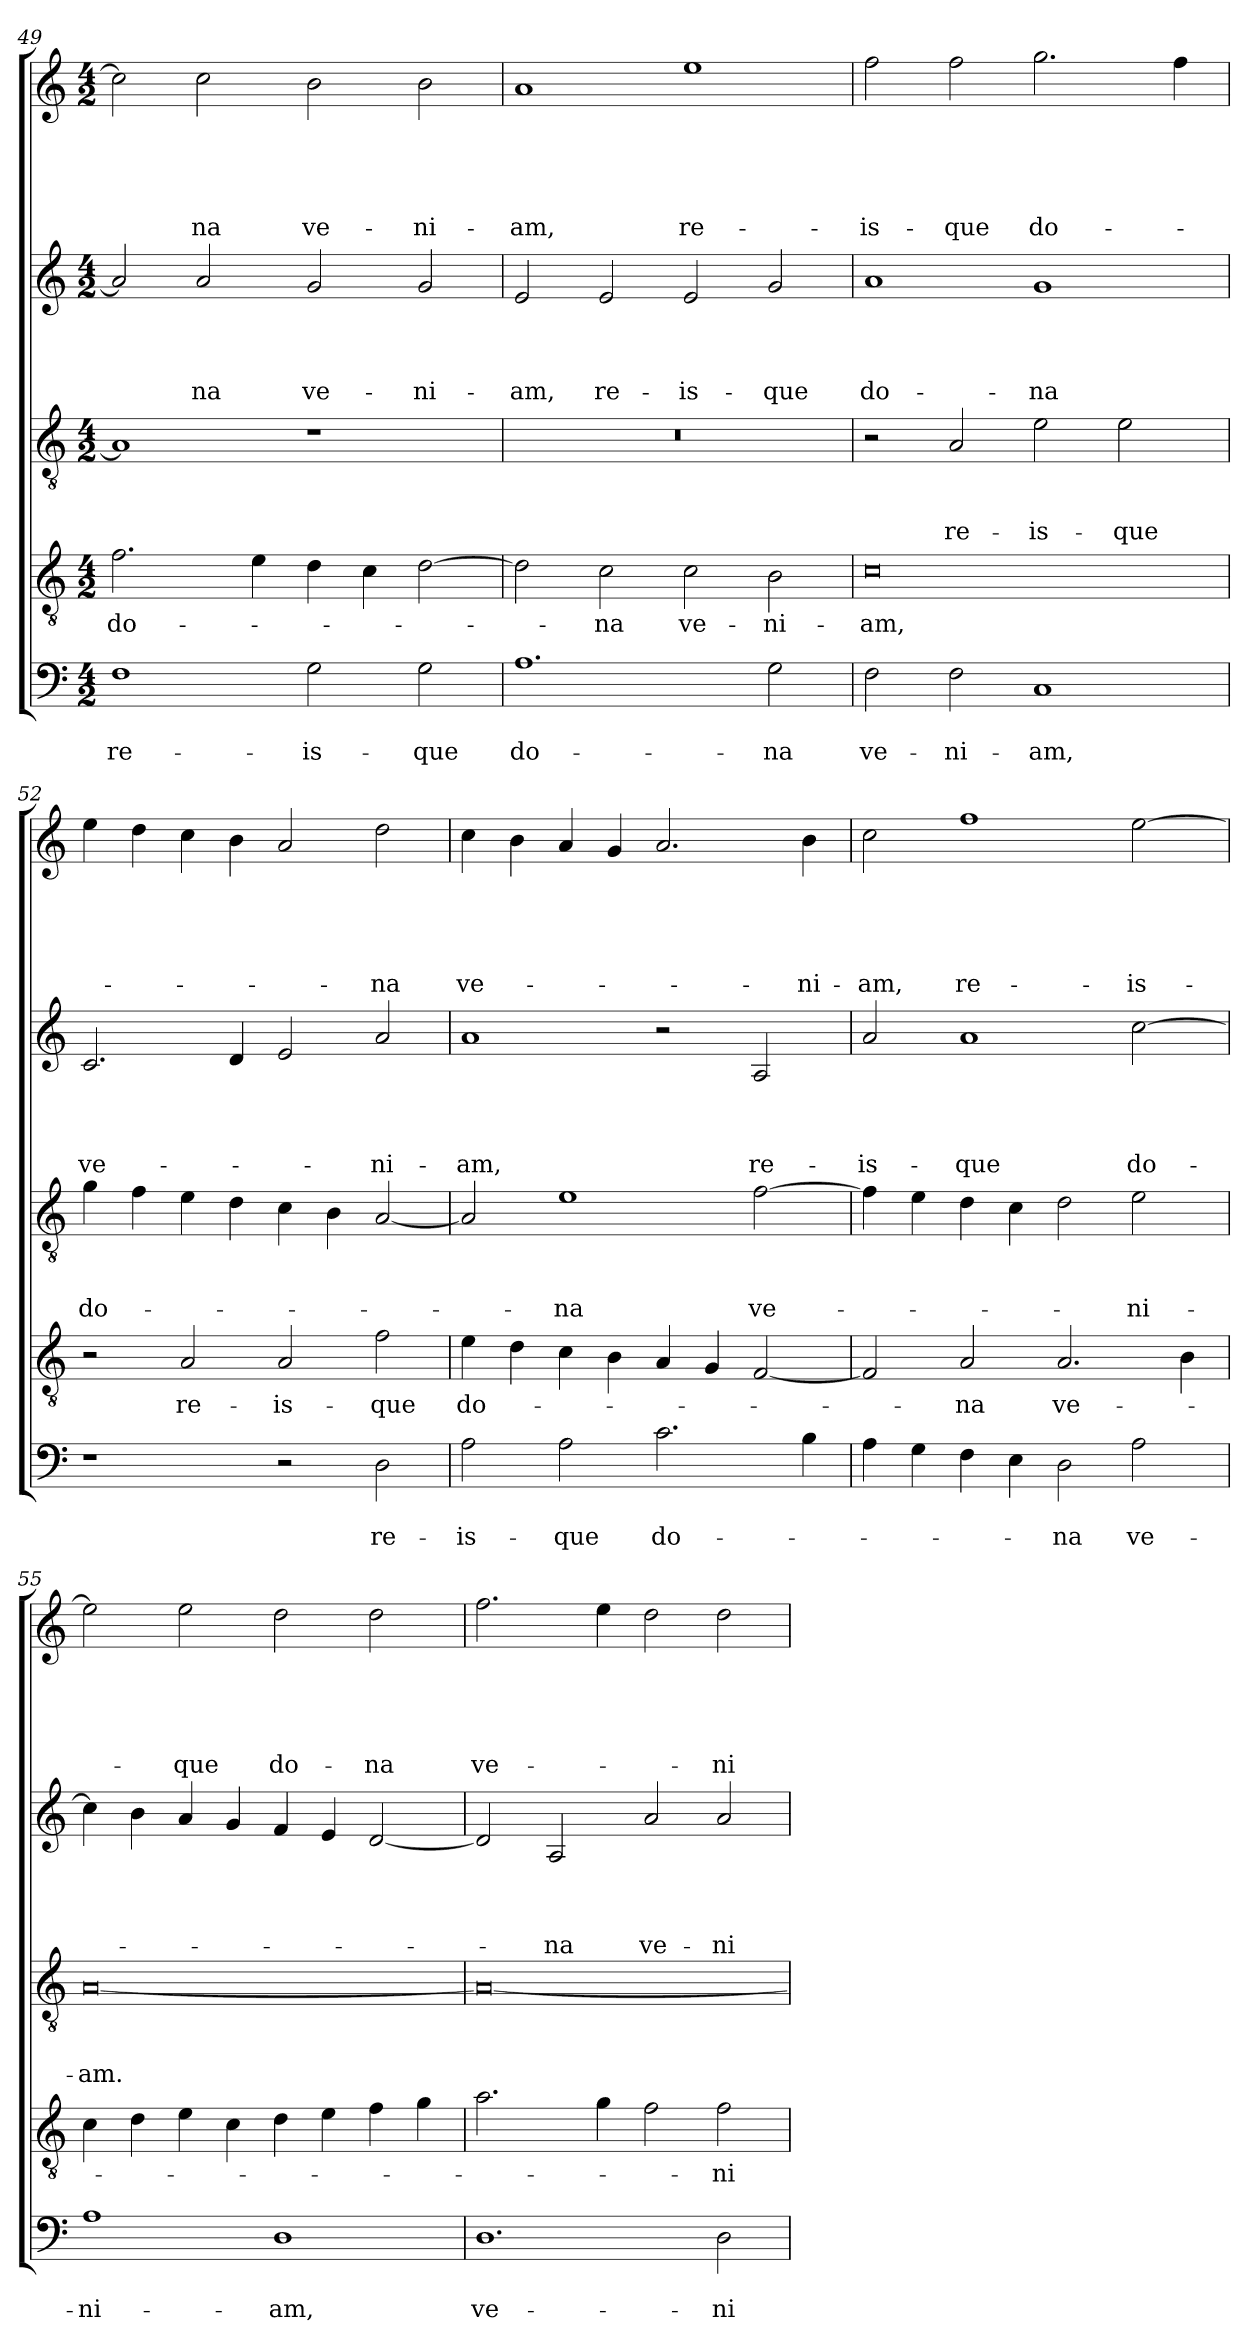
**kern	**text	**text	**kern	**text	**kern	**text	**text	**text	**kern	**text	**text	**text	**text	**kern	**text	**text	**text	**text	**text
*part5	*part5	*part5	*part4	*part4	*part3	*part3	*part3	*part3	*part2	*part2	*part2	*part2	*part2	*part1	*part1	*part1	*part1	*part1	*part1
*staff5	*staff5	*staff5	*staff4	*staff4	*staff3	*staff3	*staff3	*staff3	*staff2	*staff2	*staff2	*staff2	*staff2	*staff1	*staff1	*staff1	*staff1	*staff1	*staff1
*clefF4	*	*	*clefGv2	*	*clefGv2	*	*	*	*clefG2	*	*	*	*	*clefG2	*	*	*	*	*
*k[]	*	*	*k[]	*	*k[]	*	*	*	*k[]	*	*	*	*	*k[]	*	*	*	*	*
*C:	*	*	*C:	*	*C:	*	*	*	*C:	*	*	*	*	*C:	*	*	*	*	*
*M4/2	*	*	*M4/2	*	*M4/2	*	*	*	*M4/2	*	*	*	*	*M4/2	*	*	*	*	*
=49	=49	=49	=49	=49	=49	=49	=49	=49	=49	=49	=49	=49	=49	=49	=49	=49	=49	=49	=49
!	!	!LO:LY:b	!	!LO:LY:b	!	!	!	!	!	!	!	!	!	!	!	!	!	!	!
1F	.	re-	2.f\	do-	1A]	.	.	.	2a/]	.	.	.	.	2cc\]	.	.	.	.	.
!	!	!	!	!	!	!	!	!	!	!	!	!	!LO:LY:b	!	!	!	!	!	!LO:LY:b
.	.	.	.	.	.	.	.	.	2a/	.	.	.	-na	2cc\	.	.	.	.	-na
.	.	.	4e\	.	.	.	.	.	.	.	.	.	.	.	.	.	.	.	.
!	!	!LO:LY:b	!	!	!	!	!	!	!	!	!	!	!LO:LY:b	!	!	!	!	!	!LO:LY:b
2G\	.	-is-	4d\	.	1r	.	.	.	2g/	.	.	.	ve-	2b\	.	.	.	.	ve-
.	.	.	4c\	.	.	.	.	.	.	.	.	.	.	.	.	.	.	.	.
!	!	!LO:LY:b	!	!	!	!	!	!	!	!	!	!	!LO:LY:b	!	!	!	!	!	!LO:LY:b
2G\	.	-que	[2d\	.	.	.	.	.	2g/	.	.	.	-ni-	2b\	.	.	.	.	-ni-
=50	=50	=50	=50	=50	=50	=50	=50	=50	=50	=50	=50	=50	=50	=50	=50	=50	=50	=50	=50
!	!	!LO:LY:b	!	!	!	!	!	!	!	!	!	!	!LO:LY:b	!	!	!	!	!	!LO:LY:b
1.A	.	do-	2d\]	.	0r	.	.	.	2e/	.	.	.	-am,	1a	.	.	.	.	-am,
!	!	!	!	!LO:LY:b	!	!	!	!	!	!	!	!	!LO:LY:b	!	!	!	!	!	!
.	.	.	2c\	-na	.	.	.	.	2e/	.	.	.	re-	.	.	.	.	.	.
!	!	!	!	!LO:LY:b	!	!	!	!	!	!	!	!	!LO:LY:b	!	!	!	!	!	!LO:LY:b
.	.	.	2c\	ve-	.	.	.	.	2e/	.	.	.	-is-	1ee	.	.	.	.	re-
!	!	!LO:LY:b	!	!LO:LY:b	!	!	!	!	!	!	!	!	!LO:LY:b	!	!	!	!	!	!
2G\	.	-na	2B\	-ni-	.	.	.	.	2g/	.	.	.	-que	.	.	.	.	.	.
!!LO:LB:g=z
=51	=51	=51	=51	=51	=51	=51	=51	=51	=51	=51	=51	=51	=51	=51	=51	=51	=51	=51	=51
!	!	!LO:LY:b	!	!LO:LY:b	!	!	!	!	!	!	!	!	!LO:LY:b	!	!	!	!	!	!LO:LY:b
2F\	.	ve-	0c	-am,	2r	.	.	.	1a	.	.	.	do-	2ff\	.	.	.	.	-is-
!	!	!LO:LY:b	!	!	!	!	!	!LO:LY:b	!	!	!	!	!	!	!	!	!	!	!LO:LY:b
2F\	.	-ni-	.	.	2A/	.	.	re-	.	.	.	.	.	2ff\	.	.	.	.	-que
!	!	!LO:LY:b	!	!	!	!	!	!LO:LY:b	!	!	!	!	!LO:LY:b	!	!	!	!	!	!LO:LY:b
1C	.	-am,	.	.	2e\	.	.	-is-	1g	.	.	.	-na	2.gg\	.	.	.	.	do-
!	!	!	!	!	!	!	!	!LO:LY:b	!	!	!	!	!	!	!	!	!	!	!
.	.	.	.	.	2e\	.	.	-que	.	.	.	.	.	.	.	.	.	.	.
.	.	.	.	.	.	.	.	.	.	.	.	.	.	4ff\	.	.	.	.	.
=52	=52	=52	=52	=52	=52	=52	=52	=52	=52	=52	=52	=52	=52	=52	=52	=52	=52	=52	=52
!	!	!	!	!	!	!	!	!LO:LY:b	!	!	!	!	!LO:LY:b	!	!	!	!	!	!
1r	.	.	2r	.	4g\	.	.	do-	2.c/	.	.	.	ve-	4ee\	.	.	.	.	.
.	.	.	.	.	4f\	.	.	.	.	.	.	.	.	4dd\	.	.	.	.	.
!	!	!	!	!LO:LY:b	!	!	!	!	!	!	!	!	!	!	!	!	!	!	!
.	.	.	2A/	re-	4e\	.	.	.	.	.	.	.	.	4cc\	.	.	.	.	.
.	.	.	.	.	4d\	.	.	.	4d/	.	.	.	.	4b\	.	.	.	.	.
!	!	!	!	!LO:LY:b	!	!	!	!	!	!	!	!	!	!	!	!	!	!	!
2r	.	.	2A/	-is-	4c\	.	.	.	2e/	.	.	.	.	2a/	.	.	.	.	.
.	.	.	.	.	4B\	.	.	.	.	.	.	.	.	.	.	.	.	.	.
!	!	!LO:LY:b	!	!LO:LY:b	!	!	!	!	!	!	!	!	!LO:LY:b	!	!	!	!	!	!LO:LY:b
2D\	.	re-	2f\	-que	[2A/	.	.	.	2a/	.	.	.	-ni-	2dd\	.	.	.	.	-na
=53	=53	=53	=53	=53	=53	=53	=53	=53	=53	=53	=53	=53	=53	=53	=53	=53	=53	=53	=53
!	!	!LO:LY:b	!	!LO:LY:b	!	!	!	!	!	!	!	!	!LO:LY:b	!	!	!	!	!	!LO:LY:b
2A\	.	-is-	4e\	do-	2A/]	.	.	.	1a	.	.	.	-am,	4cc\	.	.	.	.	ve-
.	.	.	4d\	.	.	.	.	.	.	.	.	.	.	4b\	.	.	.	.	.
!	!	!LO:LY:b	!	!	!	!	!	!LO:LY:b	!	!	!	!	!	!	!	!	!	!	!
2A\	.	-que	4c\	.	1e	.	.	-na	.	.	.	.	.	4a/	.	.	.	.	.
.	.	.	4B\	.	.	.	.	.	.	.	.	.	.	4g/	.	.	.	.	.
!	!	!LO:LY:b	!	!	!	!	!	!	!	!	!	!	!	!	!	!	!	!	!
2.c\	.	do-	4A/	.	.	.	.	.	2r	.	.	.	.	2.a/	.	.	.	.	.
.	.	.	4G/	.	.	.	.	.	.	.	.	.	.	.	.	.	.	.	.
!	!	!	!	!	!	!	!	!LO:LY:b	!	!	!	!	!LO:LY:b	!	!	!	!	!	!
.	.	.	[2F/	.	[2f\	.	.	ve-	2A/	.	.	.	re-	.	.	.	.	.	.
!	!	!	!	!	!	!	!	!	!	!	!	!	!	!	!	!	!	!	!LO:LY:b
4B\	.	.	.	.	.	.	.	.	.	.	.	.	.	4b\	.	.	.	.	-ni-
=54	=54	=54	=54	=54	=54	=54	=54	=54	=54	=54	=54	=54	=54	=54	=54	=54	=54	=54	=54
!	!	!	!	!	!	!	!	!	!	!	!	!	!LO:LY:b	!	!	!	!	!	!LO:LY:b
4A\	.	.	2F/]	.	4f\]	.	.	.	2a/	.	.	.	-is-	2cc\	.	.	.	.	-am,
4G\	.	.	.	.	4e\	.	.	.	.	.	.	.	.	.	.	.	.	.	.
!	!	!	!	!LO:LY:b	!	!	!	!	!	!	!	!	!LO:LY:b	!	!	!	!	!	!LO:LY:b
4F\	.	.	2A/	-na	4d\	.	.	.	1a	.	.	.	-que	1ff	.	.	.	.	re-
4E\	.	.	.	.	4c\	.	.	.	.	.	.	.	.	.	.	.	.	.	.
!	!	!LO:LY:b	!	!LO:LY:b	!	!	!	!	!	!	!	!	!	!	!	!	!	!	!
2D\	.	-na	2.A/	ve-	2d\	.	.	.	.	.	.	.	.	.	.	.	.	.	.
!	!	!LO:LY:b	!	!	!	!	!	!LO:LY:b	!	!	!	!	!LO:LY:b	!	!	!	!	!	!LO:LY:b
2A\	.	ve-	.	.	2e\	.	.	-ni-	[2cc\	.	.	.	do-	[2ee\	.	.	.	.	-is-
.	.	.	4B\	.	.	.	.	.	.	.	.	.	.	.	.	.	.	.	.
=55	=55	=55	=55	=55	=55	=55	=55	=55	=55	=55	=55	=55	=55	=55	=55	=55	=55	=55	=55
!	!	!LO:LY:b	!	!	!	!	!	!LO:LY:b	!	!	!	!	!	!	!	!	!	!	!
1A	.	-ni-	4c\	.	[0A	.	.	-am.	4cc\]	.	.	.	.	2ee\]	.	.	.	.	.
.	.	.	4d\	.	.	.	.	.	4b\	.	.	.	.	.	.	.	.	.	.
!	!	!	!	!	!	!	!	!	!	!	!	!	!	!	!	!	!	!	!LO:LY:b
.	.	.	4e\	.	.	.	.	.	4a/	.	.	.	.	2ee\	.	.	.	.	-que
.	.	.	4c\	.	.	.	.	.	4g/	.	.	.	.	.	.	.	.	.	.
!	!	!LO:LY:b	!	!	!	!	!	!	!	!	!	!	!	!	!	!	!	!	!LO:LY:b
1D	.	-am,	4d\	.	.	.	.	.	4f/	.	.	.	.	2dd\	.	.	.	.	do-
.	.	.	4e\	.	.	.	.	.	4e/	.	.	.	.	.	.	.	.	.	.
!	!	!	!	!	!	!	!	!	!	!	!	!	!	!	!	!	!	!	!LO:LY:b
.	.	.	4f\	.	.	.	.	.	[2d/	.	.	.	.	2dd\	.	.	.	.	-na
.	.	.	4g\	.	.	.	.	.	.	.	.	.	.	.	.	.	.	.	.
=56	=56	=56	=56	=56	=56	=56	=56	=56	=56	=56	=56	=56	=56	=56	=56	=56	=56	=56	=56
!	!	!LO:LY:b	!	!	!	!	!	!	!	!	!	!	!	!	!	!	!	!	!LO:LY:b
1.D	.	ve-	2.a\	.	0A_	.	.	.	2d/]	.	.	.	.	2.ff\	.	.	.	.	ve-
!	!	!	!	!	!	!	!	!	!	!	!	!	!LO:LY:b	!	!	!	!	!	!
.	.	.	.	.	.	.	.	.	2A/	.	.	.	-na	.	.	.	.	.	.
.	.	.	4g\	.	.	.	.	.	.	.	.	.	.	4ee\	.	.	.	.	.
!	!	!	!	!	!	!	!	!	!	!	!	!	!LO:LY:b	!	!	!	!	!	!
.	.	.	2f\	.	.	.	.	.	2a/	.	.	.	ve-	2dd\	.	.	.	.	.
!	!	!LO:LY:b	!	!LO:LY:b	!	!	!	!	!	!	!	!	!LO:LY:b	!	!	!	!	!	!LO:LY:b
2D\	.	-ni-	2f\	-ni-	.	.	.	.	2a/	.	.	.	-ni-	2dd\	.	.	.	.	-ni-
=	=	=	=	=	=	=	=	=	=	=	=	=	=	=	=	=	=	=	=
*-	*-	*-	*-	*-	*-	*-	*-	*-	*-	*-	*-	*-	*-	*-	*-	*-	*-	*-	*-
